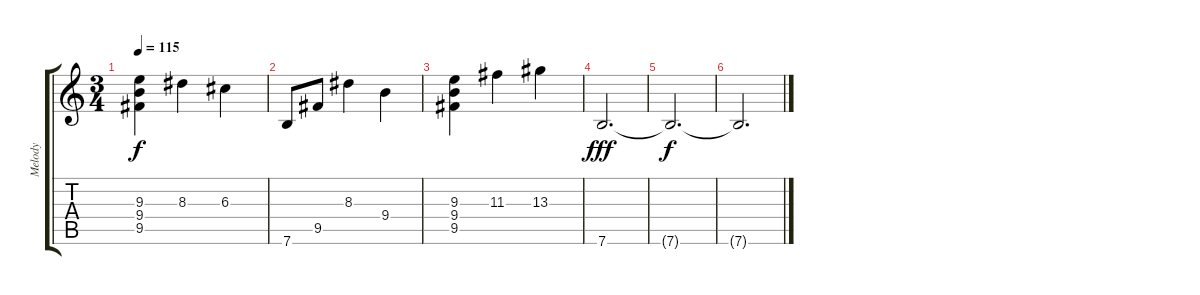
\track ("Melody" "Melody") {instrument electricguitarjazz}
\staff {score tabs}
\tuning (E4 B3 G3 D3 A2 E2) {hide}
\ts (3 4)
\tempo 115
\clef g2
\ks c
(9.3 9.4 9.5).4{dy f} 8.3.4 6.3.4 |
7.6.8 9.5.8 8.3.4 9.4.4 |
(9.3 9.4 9.5).4 11.3.4 13.3.4 |
7.6.2{d dy fff} |
7.6{t}.2{d dy f} |
7.6{t}.2{d}
